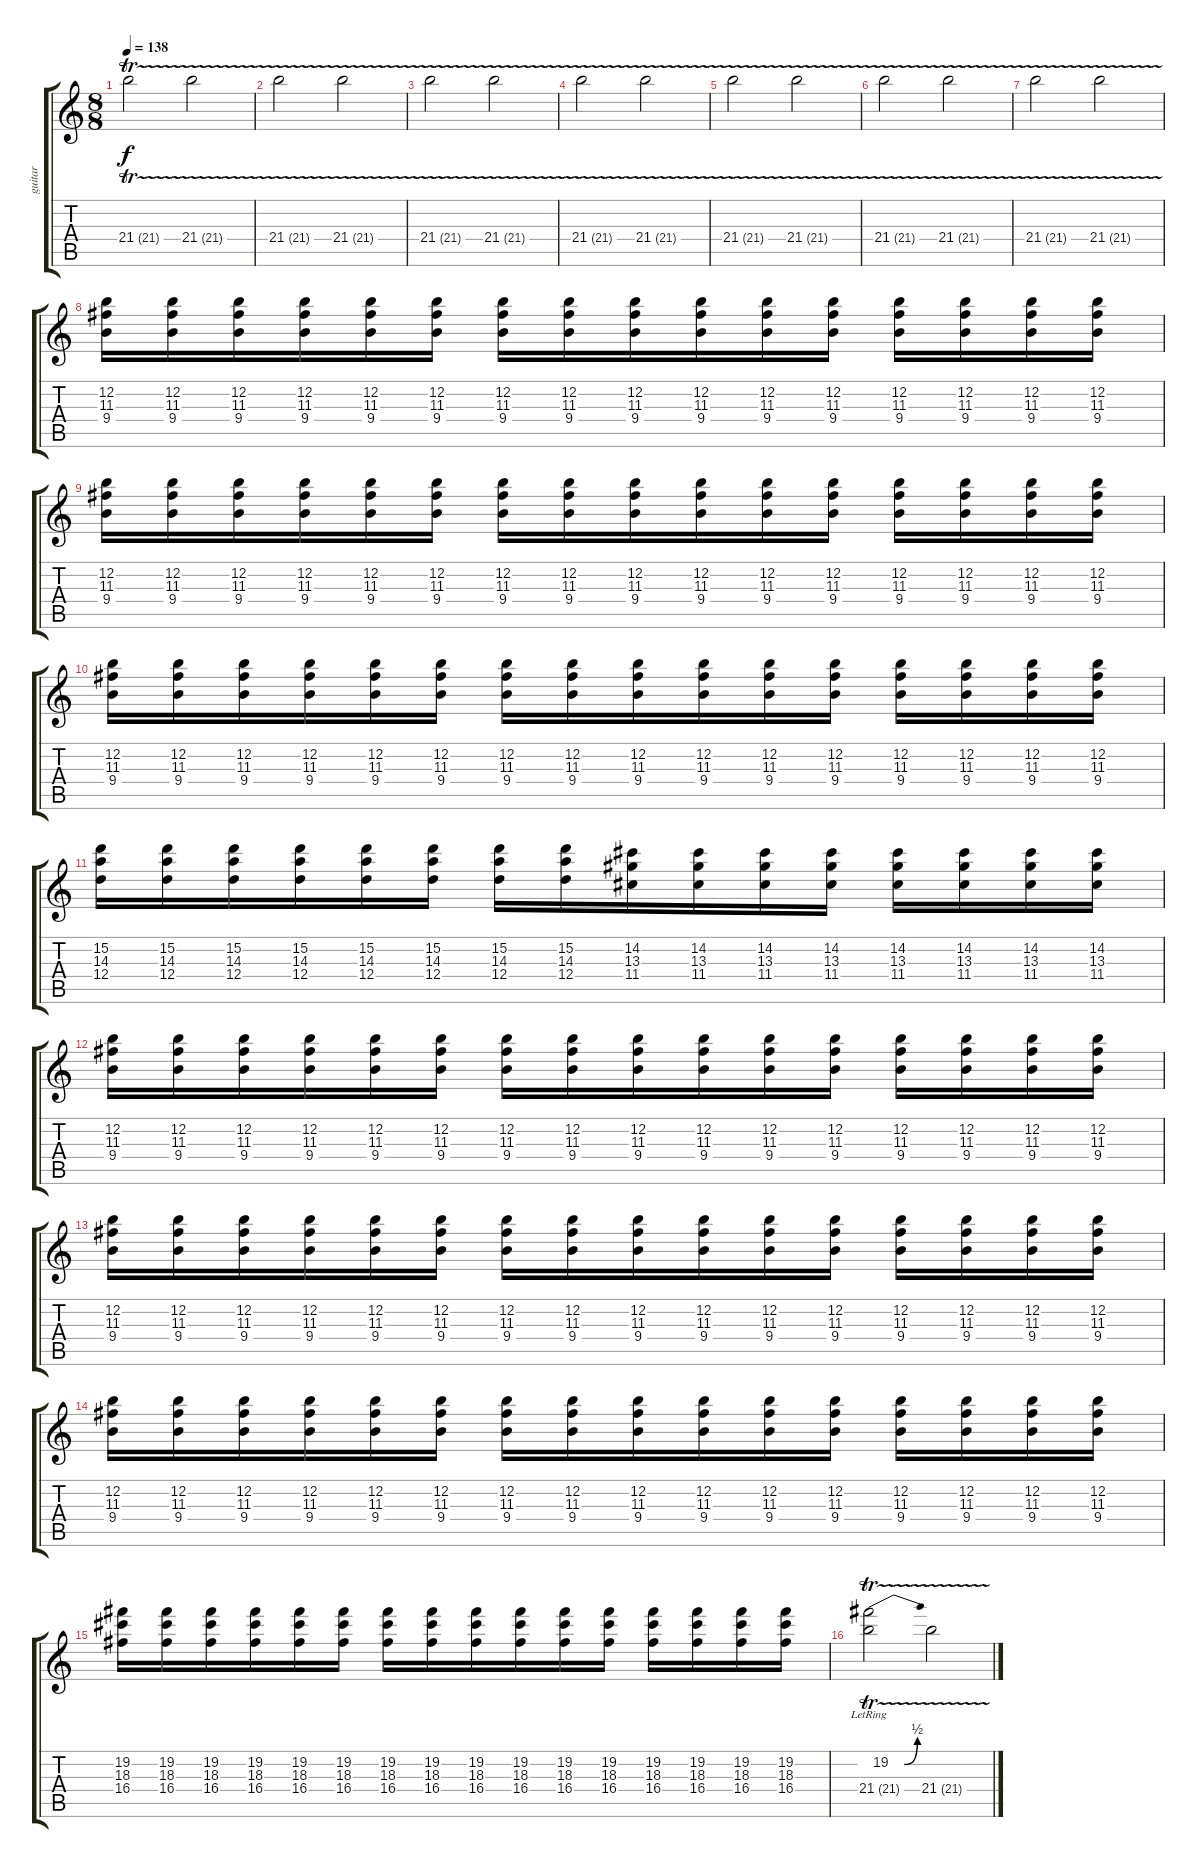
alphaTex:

\track ("guitar" "guitar") {instrument electricguitarclean}
\staff {score tabs}
\tuning (E4 B3 G3 D3 A2 E2) {hide}
\ts (8 8)
\tempo 138
\clef g2
\ks c
21.4{tr (21 16)}.2{dy f} 21.4{tr (21 16)}.2 |
21.4{tr (21 16)}.2 21.4{tr (21 16)}.2 |
21.4{tr (21 16)}.2 21.4{tr (21 16)}.2 |
21.4{tr (21 16)}.2 21.4{tr (21 16)}.2 |
21.4{tr (21 16)}.2 21.4{tr (21 16)}.2 |
21.4{tr (21 16)}.2 21.4{tr (21 16)}.2 |
21.4{tr (21 16)}.2 21.4{tr (21 16)}.2 |
(12.2 11.3 9.4).16 (12.2 11.3 9.4).16 (12.2 11.3 9.4).16 (12.2 11.3 9.4).16 (12.2 11.3 9.4).16 (12.2 11.3 9.4).16 (12.2 11.3 9.4).16 (12.2 11.3 9.4).16 (12.2 11.3 9.4).16 (12.2 11.3 9.4).16 (12.2 11.3 9.4).16 (12.2 11.3 9.4).16 (12.2 11.3 9.4).16 (12.2 11.3 9.4).16 (12.2 11.3 9.4).16 (12.2 11.3 9.4).16 |
(12.2 11.3 9.4).16 (12.2 11.3 9.4).16 (12.2 11.3 9.4).16 (12.2 11.3 9.4).16 (12.2 11.3 9.4).16 (12.2 11.3 9.4).16 (12.2 11.3 9.4).16 (12.2 11.3 9.4).16 (12.2 11.3 9.4).16 (12.2 11.3 9.4).16 (12.2 11.3 9.4).16 (12.2 11.3 9.4).16 (12.2 11.3 9.4).16 (12.2 11.3 9.4).16 (12.2 11.3 9.4).16 (12.2 11.3 9.4).16 |
(12.2 11.3 9.4).16 (12.2 11.3 9.4).16 (12.2 11.3 9.4).16 (12.2 11.3 9.4).16 (12.2 11.3 9.4).16 (12.2 11.3 9.4).16 (12.2 11.3 9.4).16 (12.2 11.3 9.4).16 (12.2 11.3 9.4).16 (12.2 11.3 9.4).16 (12.2 11.3 9.4).16 (12.2 11.3 9.4).16 (12.2 11.3 9.4).16 (12.2 11.3 9.4).16 (12.2 11.3 9.4).16 (12.2 11.3 9.4).16 |
(15.2 14.3 12.4).16 (15.2 14.3 12.4).16 (15.2 14.3 12.4).16 (15.2 14.3 12.4).16 (15.2 14.3 12.4).16 (15.2 14.3 12.4).16 (15.2 14.3 12.4).16 (15.2 14.3 12.4).16 (14.2 13.3 11.4).16 (14.2 13.3 11.4).16 (14.2 13.3 11.4).16 (14.2 13.3 11.4).16 (14.2 13.3 11.4).16 (14.2 13.3 11.4).16 (14.2 13.3 11.4).16 (14.2 13.3 11.4).16 |
(12.2 11.3 9.4).16 (12.2 11.3 9.4).16 (12.2 11.3 9.4).16 (12.2 11.3 9.4).16 (12.2 11.3 9.4).16 (12.2 11.3 9.4).16 (12.2 11.3 9.4).16 (12.2 11.3 9.4).16 (12.2 11.3 9.4).16 (12.2 11.3 9.4).16 (12.2 11.3 9.4).16 (12.2 11.3 9.4).16 (12.2 11.3 9.4).16 (12.2 11.3 9.4).16 (12.2 11.3 9.4).16 (12.2 11.3 9.4).16 |
(12.2 11.3 9.4).16 (12.2 11.3 9.4).16 (12.2 11.3 9.4).16 (12.2 11.3 9.4).16 (12.2 11.3 9.4).16 (12.2 11.3 9.4).16 (12.2 11.3 9.4).16 (12.2 11.3 9.4).16 (12.2 11.3 9.4).16 (12.2 11.3 9.4).16 (12.2 11.3 9.4).16 (12.2 11.3 9.4).16 (12.2 11.3 9.4).16 (12.2 11.3 9.4).16 (12.2 11.3 9.4).16 (12.2 11.3 9.4).16 |
(12.2 11.3 9.4).16 (12.2 11.3 9.4).16 (12.2 11.3 9.4).16 (12.2 11.3 9.4).16 (12.2 11.3 9.4).16 (12.2 11.3 9.4).16 (12.2 11.3 9.4).16 (12.2 11.3 9.4).16 (12.2 11.3 9.4).16 (12.2 11.3 9.4).16 (12.2 11.3 9.4).16 (12.2 11.3 9.4).16 (12.2 11.3 9.4).16 (12.2 11.3 9.4).16 (12.2 11.3 9.4).16 (12.2 11.3 9.4).16 |
(19.2 18.3 16.4).16 (19.2 18.3 16.4).16 (19.2 18.3 16.4).16 (19.2 18.3 16.4).16 (19.2 18.3 16.4).16 (19.2 18.3 16.4).16 (19.2 18.3 16.4).16 (19.2 18.3 16.4).16 (19.2 18.3 16.4).16 (19.2 18.3 16.4).16 (19.2 18.3 16.4).16 (19.2 18.3 16.4).16 (19.2 18.3 16.4).16 (19.2 18.3 16.4).16 (19.2 18.3 16.4).16 (19.2 18.3 16.4).16 |
(19.2{be (bend 0 0 60 2) lr} 21.4{tr (21 16)}).2 21.4{tr (21 16)}.2
